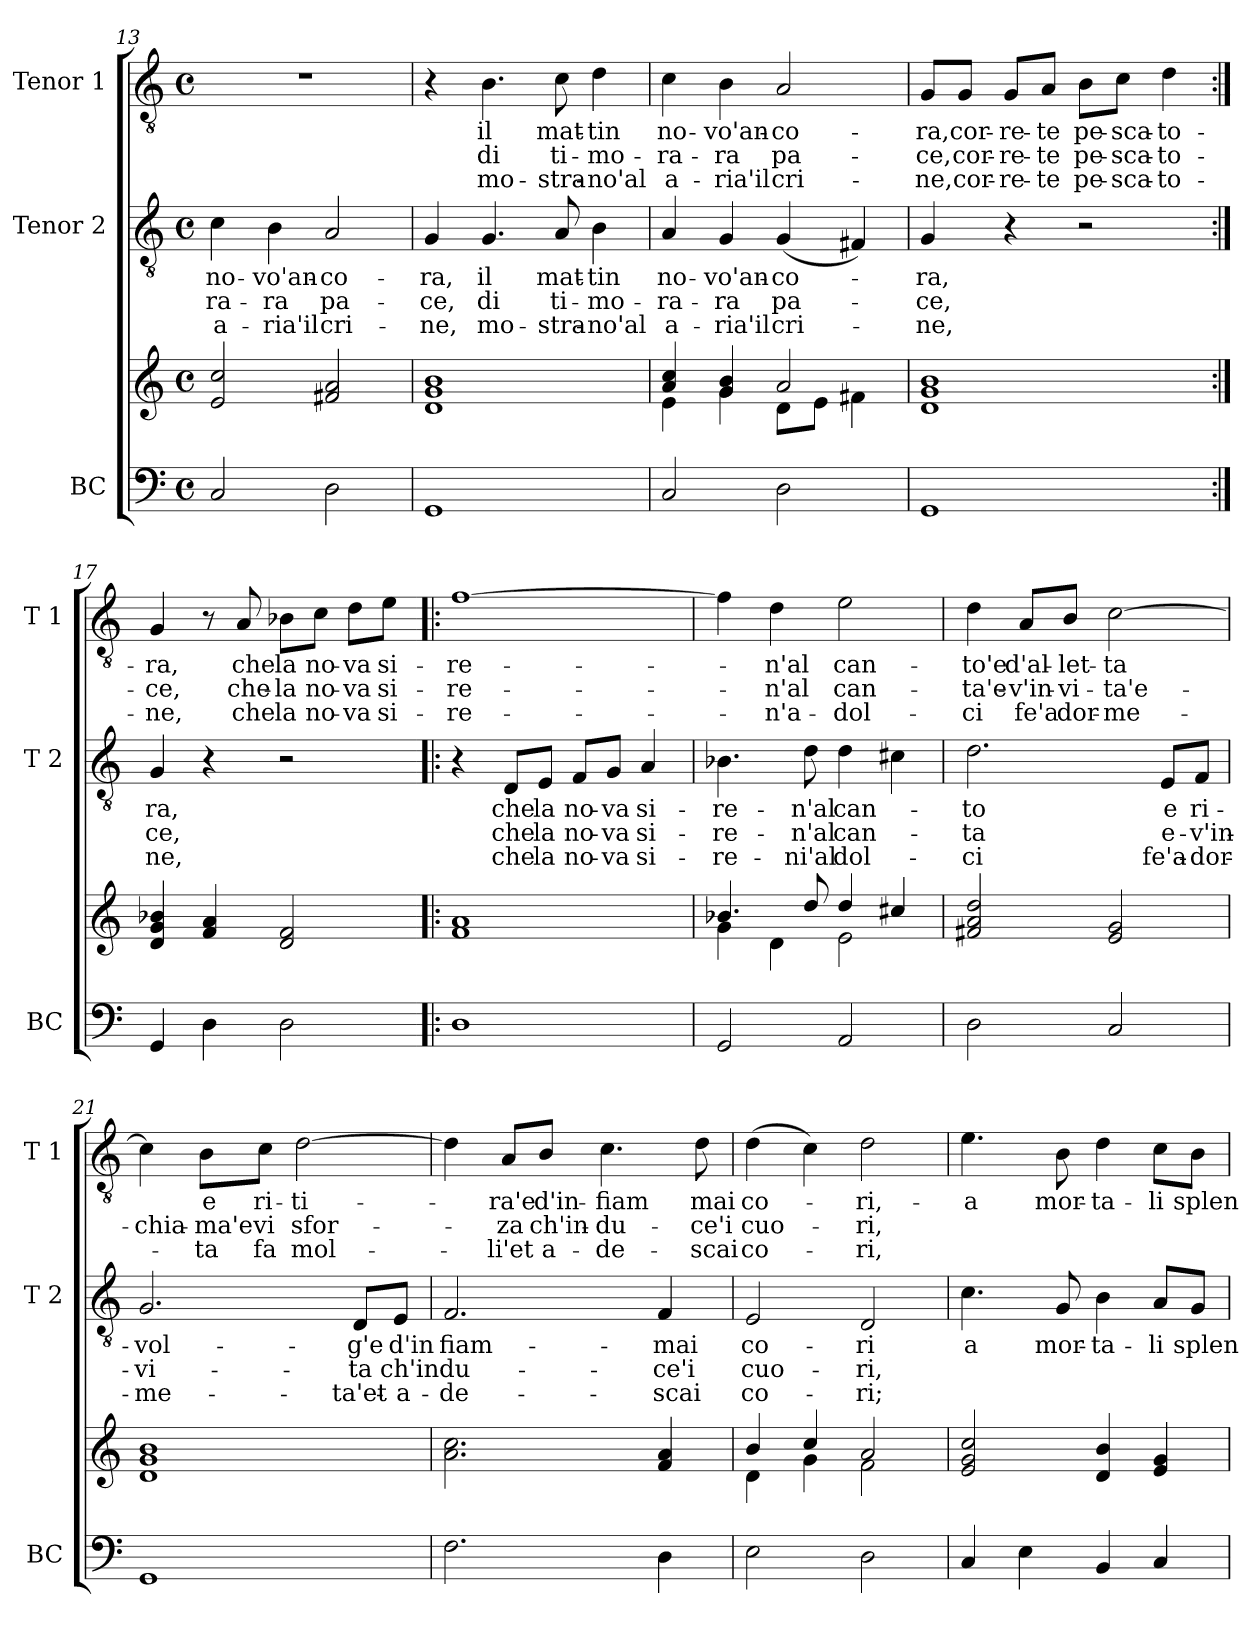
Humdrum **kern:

**kern	**kern	**kern	**text	**text	**text	**kern	**text	**text	**text
*part3	*part3	*part2	*part2	*part2	*part2	*part1	*part1	*part1	*part1
*staff4	*staff3	*staff2	*staff2	*staff2	*staff2	*staff1	*staff1	*staff1	*staff1
*I"BC	*	*I"Tenor 2	*	*	*	*I"Tenor 1	*	*	*
*I'BC	*	*I'T 2	*	*	*	*I'T 1	*	*	*
!!LO:PB:g=z
*clefF4	*clefG2	*clefGv2	*	*	*	*clefGv2	*	*	*
*k[]	*k[]	*k[]	*	*	*	*k[]	*	*	*
*C:	*C:	*C:	*	*	*	*C:	*	*	*
*M4/4	*M4/4	*M4/4	*	*	*	*M4/4	*	*	*
*met(c)	*met(c)	*met(c)	*	*	*	*met(c)	*	*	*
=13	=13	=13	=13	=13	=13	=13	=13	=13	=13
2C/	2e/ 2cc/	4c\	no-	-ra-	a-	1r	.	.	.
.	.	4B\	-vo'an-	-ra	-ria'il	.	.	.	.
2D\	2f#X/ 2a/	2A/	-co-	pa-	cri-	.	.	.	.
=14	=14	=14	=14	=14	=14	=14	=14	=14	=14
1GG	1d 1g 1b	4G/	-ra,	-ce,	-ne,	4r	.	.	.
.	.	4.G/	il	di	mo-	4.B\	il	di	mo-
.	.	8A/	mat-	ti-	-stra-	8c\	mat-	ti-	-stra-
.	.	4B\	-tin	-mo-	-no'al	4d\	-tin	-mo-	-no'al
=15	=15	=15	=15	=15	=15	=15	=15	=15	=15
*	*^	*	*	*	*	*	*	*	*
2C/	4a/ 4cc/	4e\	4A/	no-	-ra-	a-	4c\	no-	-ra-	a-
.	4g/ 4b/	4g\	4G/	-vo'an-	-ra	-ria'il	4B\	-vo'an-	-ra	-ria'il
2D\	2a/	8d\L	(4G/	-co-	pa-	cri-	2A/	-co-	pa-	cri-
.	.	8e\J	.	.	.	.	.	.	.	.
.	.	4f#X\	4F#X/)	.	.	.	.	.	.	.
*	*v	*v	*	*	*	*	*	*	*	*
=16	=16	=16	=16	=16	=16	=16	=16	=16	=16
1GG	1d 1g 1b	4G/	-ra,	-ce,	-ne,	8G/L	-ra,	-ce,	-ne,
.	.	.	.	.	.	8G/J	cor-	cor-	cor-
.	.	4r	.	.	.	8G/L	-re-	-re-	-re-
.	.	.	.	.	.	8A/J	-te	-te	-te
.	.	2r	.	.	.	8B\L	pe-	pe-	pe-
.	.	.	.	.	.	8c\J	-sca-	-sca-	-sca-
.	.	.	.	.	.	4d\	-to-	-to-	-to-
!!LO:LB:g=z
=17:|!	=17:|!	=17:|!	=17:|!	=17:|!	=17:|!	=17:|!	=17:|!	=17:|!	=17:|!
4GG/	4d/ 4g/ 4b-X/	4G/	ra,	ce,	ne,	4G/	-ra,	-ce,	-ne,
4D\	4f/ 4a/	4r	.	.	.	8r	.	.	.
.	.	.	.	.	.	8A/	che	che-	che
2D\	2d/ 2f/	2r	.	.	.	8B-X\L	la	-la	la
.	.	.	.	.	.	8c\J	no-	no-	no-
.	.	.	.	.	.	8d\L	-va	-va	-va
.	.	.	.	.	.	8e\J	si-	si-	si-
=18!|:	=18!|:	=18!|:	=18!|:	=18!|:	=18!|:	=18!|:	=18!|:	=18!|:	=18!|:
1D	1f 1a	4r	.	.	.	[1f	-re-	-re-	-re-
.	.	8D/L	che	che	che	.	.	.	.
.	.	8E/J	la	la	la	.	.	.	.
.	.	8F/L	no-	no-	no-	.	.	.	.
.	.	8G/J	-va	-va	-va	.	.	.	.
.	.	4A/	si-	si-	si-	.	.	.	.
=19	=19	=19	=19	=19	=19	=19	=19	=19	=19
*	*^	*	*	*	*	*	*	*	*
2GG/	4.b-X/	4g\	4.B-X\	-re-	-re-	-re-	4f\]	.	.	.
.	.	4d\	.	.	.	.	4d\	-n'al	-n'al	-n'a-
.	8dd/	.	8d\	-n'al	-n'al	-ni'al	.	.	.	.
2AA/	4dd/	2e\	4d\	can-	can-	dol-	2e\	can-	can-	-dol-
.	4cc#X/	.	4c#X\	.	.	.	.	.	.	.
*	*v	*v	*	*	*	*	*	*	*	*
=20	=20	=20	=20	=20	=20	=20	=20	=20	=20
2D\	2f#X/ 2a/ 2dd/	2.d\	-to	-ta	-ci	4d\	-to'e	-ta'e-	-ci
.	.	.	.	.	.	8A/L	d'al-	-v'in-	fe'a
.	.	.	.	.	.	8B/J	-let-	-vi-	dor-
2C/	2e/ 2g/	.	.	.	.	[2c\	-ta	-ta'e-	-me-
.	.	8E/L	e	e-	fe'a-	.	.	.	.
.	.	8F/J	ri-	-v'in-	-dor-	.	.	.	.
!!LO:LB:g=z
=21	=21	=21	=21	=21	=21	=21	=21	=21	=21
1GG	1d 1g 1b	2.G/	-vol-	-vi-	-me-	4c\]	.	-chia-	.
.	.	.	.	.	.	8B\L	e	-ma'e	-ta
.	.	.	.	.	.	8c\J	ri-	vi	fa
.	.	.	.	.	.	[2d\	-ti-	sfor-	mol-
.	.	8D/L	-g'e	-ta	-ta'et-	.	.	.	.
.	.	8E/J	d'in	ch'in	-a-	.	.	.	.
=22	=22	=22	=22	=22	=22	=22	=22	=22	=22
2.F\	2.a\ 2.cc\	2.F/	fiam-	du-	-de-	4d\]	.	.	.
.	.	.	.	.	.	8A/L	-ra'e	-za	-li'et
.	.	.	.	.	.	8B/J	d'in-	ch'in-	a-
.	.	.	.	.	.	4.c\	-fiam	-du-	-de-
4D\	4f/ 4a/	4F/	-mai	-ce'i	-scai	.	.	.	.
.	.	.	.	.	.	8d\	mai	-ce'i	-scai
=23	=23	=23	=23	=23	=23	=23	=23	=23	=23
*	*^	*	*	*	*	*	*	*	*
2E\	4b/	4d\	2E/	co-	cuo-	co-	(4d\	co-	cuo-	co-
.	4cc/	4g\	.	.	.	.	4c\)	.	.	.
2D\	2a/	2f\	2D/	-ri	-ri,	-ri;	2d\	-ri,-	-ri,	-ri,
*	*v	*v	*	*	*	*	*	*	*	*
=24	=24	=24	=24	=24	=24	=24	=24	=24	=24
4C/	2e/ 2g/ 2cc/	4.c\	a	.	.	4.e\	-a	.	.
4E\	.	.	.	.	.	.	.	.	.
.	.	8G/	mor-	.	.	8B\	mor-	.	.
4BB/	4d/ 4b/	4B\	-ta-	.	.	4d\	-ta-	.	.
4C/	4e/ 4g/	8A/L	-li	.	.	8c\L	-li	.	.
.	.	8G/J	splen-	.	.	8B\J	splen-	.	.
=	=	=	=	=	=	=	=	=	=
*-	*-	*-	*-	*-	*-	*-	*-	*-	*-
